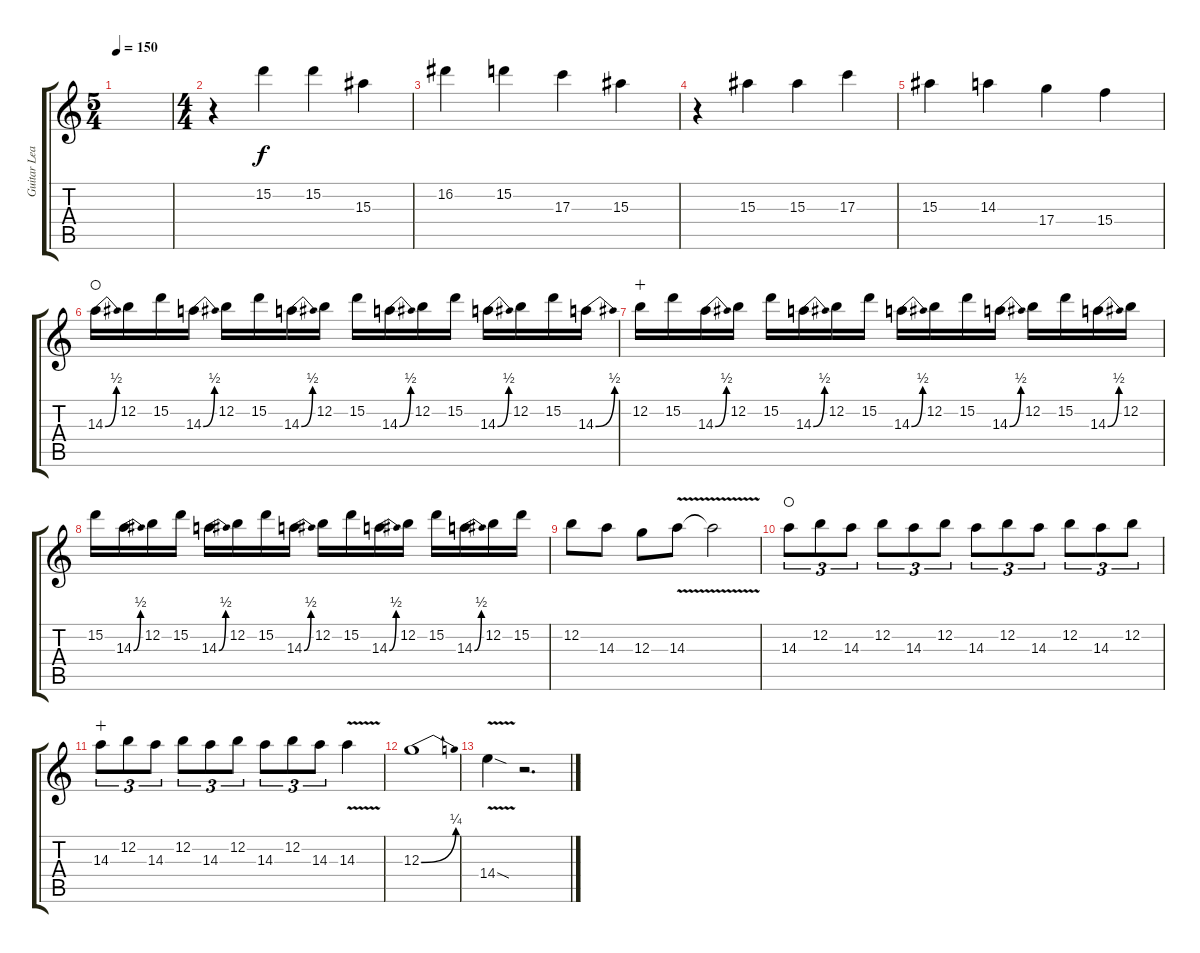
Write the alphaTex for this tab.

\track ("Guitar Lead" "Guitar Lea") {instrument distortionguitar}
\staff {score tabs}
\tuning (E4 B3 G3 D3 A2 E2) {hide}
\ts (5 4)
\tempo 150
\clef g2
\ks c
|
\ts (4 4)
r.4 15.2.4 15.2.4 15.3.4 |
16.2.4 15.2.4 17.3.4 15.3.4 |
r.4 15.3.4 15.3.4 17.3.4 |
15.3.4 14.3.4 17.4.4 15.4.4 |
14.3{be (bend 0 0 60 2)}.16{waho} 12.2.16 15.2.16 14.3{be (bend 0 0 60 2)}.16 12.2.16 15.2.16 14.3{be (bend 0 0 60 2)}.16 12.2.16 15.2.16 14.3{be (bend 0 0 60 2)}.16 12.2.16 15.2.16 14.3{be (bend 0 0 60 2)}.16 12.2.16 15.2.16 14.3{be (bend 0 0 60 2)}.16 |
12.2.16{wahc} 15.2.16 14.3{be (bend 0 0 60 2)}.16 12.2.16 15.2.16 14.3{be (bend 0 0 60 2)}.16 12.2.16 15.2.16 14.3{be (bend 0 0 60 2)}.16 12.2.16 15.2.16 14.3{be (bend 0 0 60 2)}.16 12.2.16 15.2.16 14.3{be (bend 0 0 60 2)}.16 12.2.16 |
15.2.16 14.3{be (bend 0 0 60 2)}.16 12.2.16 15.2.16 14.3{be (bend 0 0 60 2)}.16 12.2.16 15.2.16 14.3{be (bend 0 0 60 2)}.16 12.2.16 15.2.16 14.3{be (bend 0 0 60 2)}.16 12.2.16 15.2.16 14.3{be (bend 0 0 60 2)}.16 12.2.16 15.2.16 |
12.2.8 14.3.8 12.3.8 14.3{v}.8 14.3{t}.2 |
14.3.8{tu (3 2) waho} 12.2.8{tu (3 2)} 14.3.8{tu (3 2)} 12.2.8{tu (3 2)} 14.3.8{tu (3 2)} 12.2.8{tu (3 2)} 14.3.8{tu (3 2)} 12.2.8{tu (3 2)} 14.3.8{tu (3 2)} 12.2.8{tu (3 2)} 14.3.8{tu (3 2)} 12.2.8{tu (3 2)} |
14.3.8{tu (3 2) wahc} 12.2.8{tu (3 2)} 14.3.8{tu (3 2)} 12.2.8{tu (3 2)} 14.3.8{tu (3 2)} 12.2.8{tu (3 2)} 14.3.8{tu (3 2)} 12.2.8{tu (3 2)} 14.3.8{tu (3 2)} 14.3{v}.4 |
12.3{be (bend 0 0 60 1)}.1 |
14.4{v sod}.4 r.2{d}
